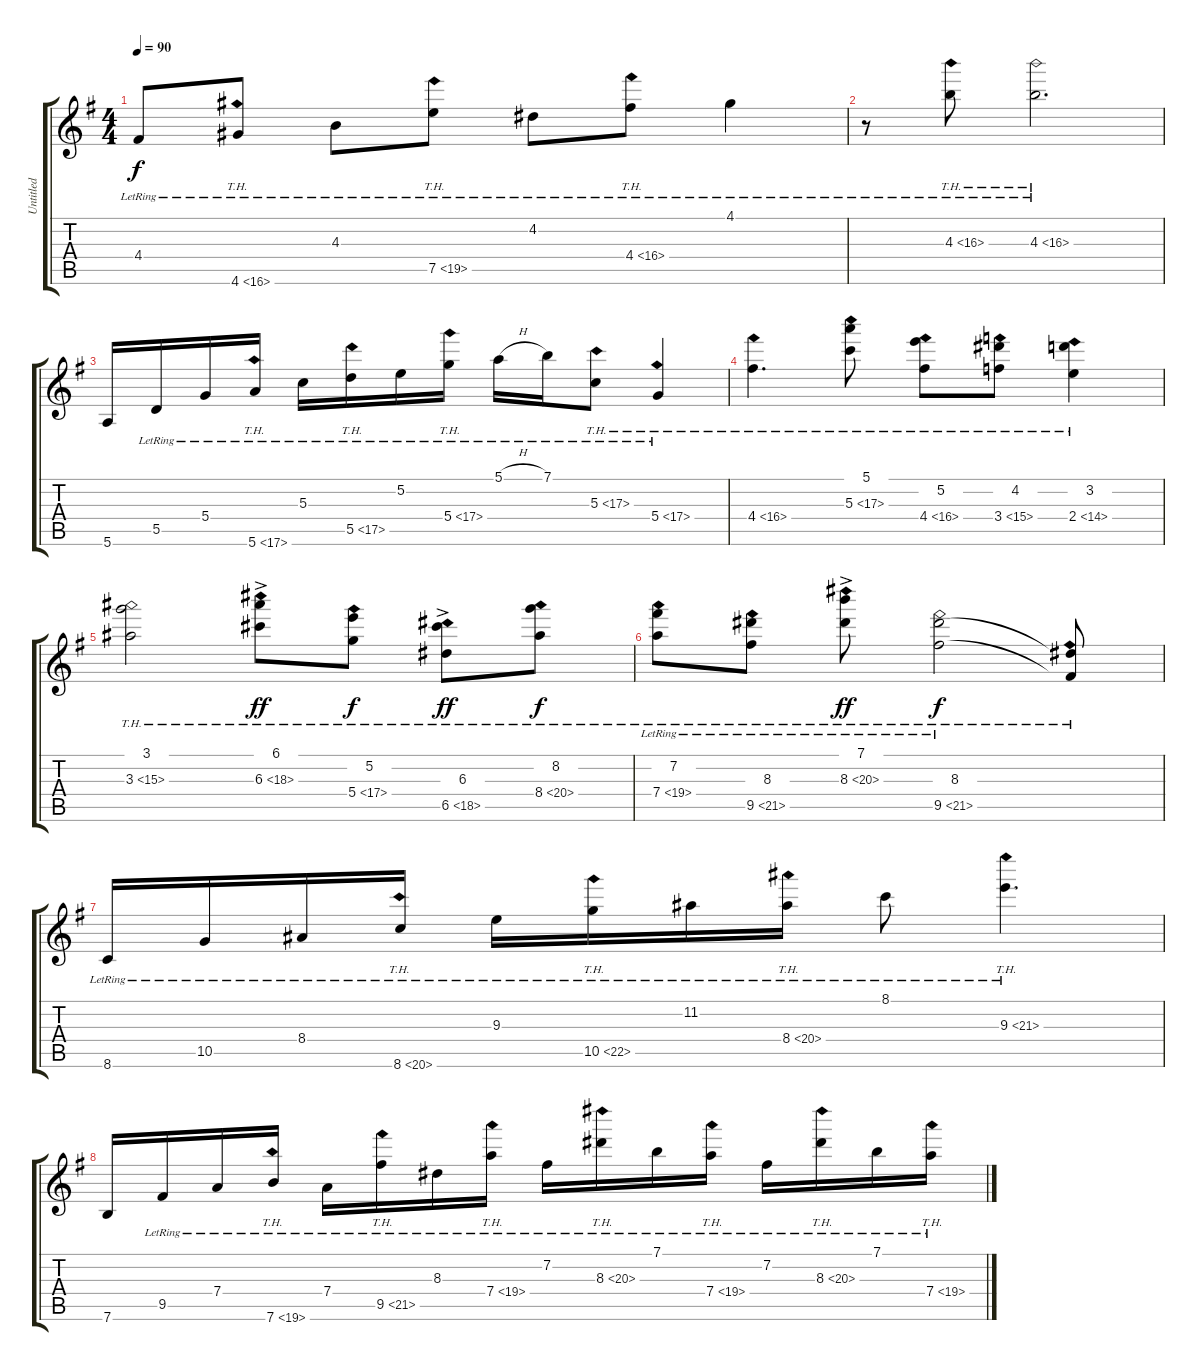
\track ("Untitled" "Untitled") {instrument acousticguitarsteel}
\staff {score tabs}
\tuning (E4 B3 G3 D3 A2 E2) {hide}
\ts (4 4)
\tempo 90
\clef g2
\ks g
4.4{lr}.8{dy f instrument acousticguitarsteel} 4.6{th 12 lr}.8{ot 8vb} 4.3{lr}.8 7.5{th 12 lr}.8{ot 8vb} 4.2{lr}.8 4.4{th 12 lr}.8{ot 8vb} 4.1{lr}.4 |
r.8 4.3{th 12 lr}.8{ot 8vb} 4.3{th 12 lr}.2{d ot 8vb} |
5.6.16 5.5{lr}.16 5.4{lr}.16 5.6{th 12 lr}.16{ot 8vb} 5.3{lr}.16 5.5{th 12 lr}.16{ot 8vb} 5.2{lr}.16 5.4{th 12 lr}.16{ot 8vb} 5.1{h lr}.16 7.1{lr}.16 5.3{th 12 lr}.8 5.4{th 12 lr}.4 |
4.4{th 12}.4{d ot 8vb} (5.1 5.3{th 12}).8{ot 8vb} (5.2 4.4{th 12}).8{ot 8vb} (4.2 3.4{th 12}).8{ot 8vb} (3.2 2.4{th 12}).4{ot 8vb} |
(3.1 3.3{th 12}).2{ot 8vb} (6.1{ac} 6.3{th 12 ac}).8{ot 8vb dy ff} (5.2 5.4{th 12}).8{ot 8vb dy f} (6.3{ac} 6.5{th 12 ac}).8{ot 8vb dy ff} (8.2 8.4{th 12}).8{ot 8vb dy f} |
(7.2{lr} 7.4{th 12 lr}).8{ot 8vb} (8.3{lr} 9.5{th 12 lr}).8{ot 8vb} (7.1{ac lr} 8.3{th 12 ac lr}).8{ot 8vb dy ff} (8.3{lr} 9.5{th 12 lr}).2{ot 8vb dy f} (8.3{t} 9.5{th 12 t}).8 |
8.6{lr}.16 10.5{lr}.16 8.4{lr}.16 8.6{th 12 lr}.16{ot 8vb} 9.3{lr}.16 10.5{th 12 lr}.16{ot 8vb} 11.2{lr}.16 8.4{th 12 lr}.16{ot 8vb} 8.1{lr}.8 9.3{th 12 lr}.4{d ot 8vb} |
7.6.16 9.5{lr}.16 7.4{lr}.16 7.6{th 12 lr}.16{ot 8vb} 7.4{lr}.16 9.5{th 12 lr}.16{ot 8vb} 8.3{lr}.16 7.4{th 12 lr}.16{ot 8vb} 7.2{lr}.16 8.3{th 12 lr}.16{ot 8vb} 7.1{lr}.16 7.4{th 12 lr}.16{ot 8vb} 7.2{lr}.16 8.3{th 12 lr}.16{ot 8vb} 7.1{lr}.16 7.4{th 12 lr}.16{ot 8vb}
